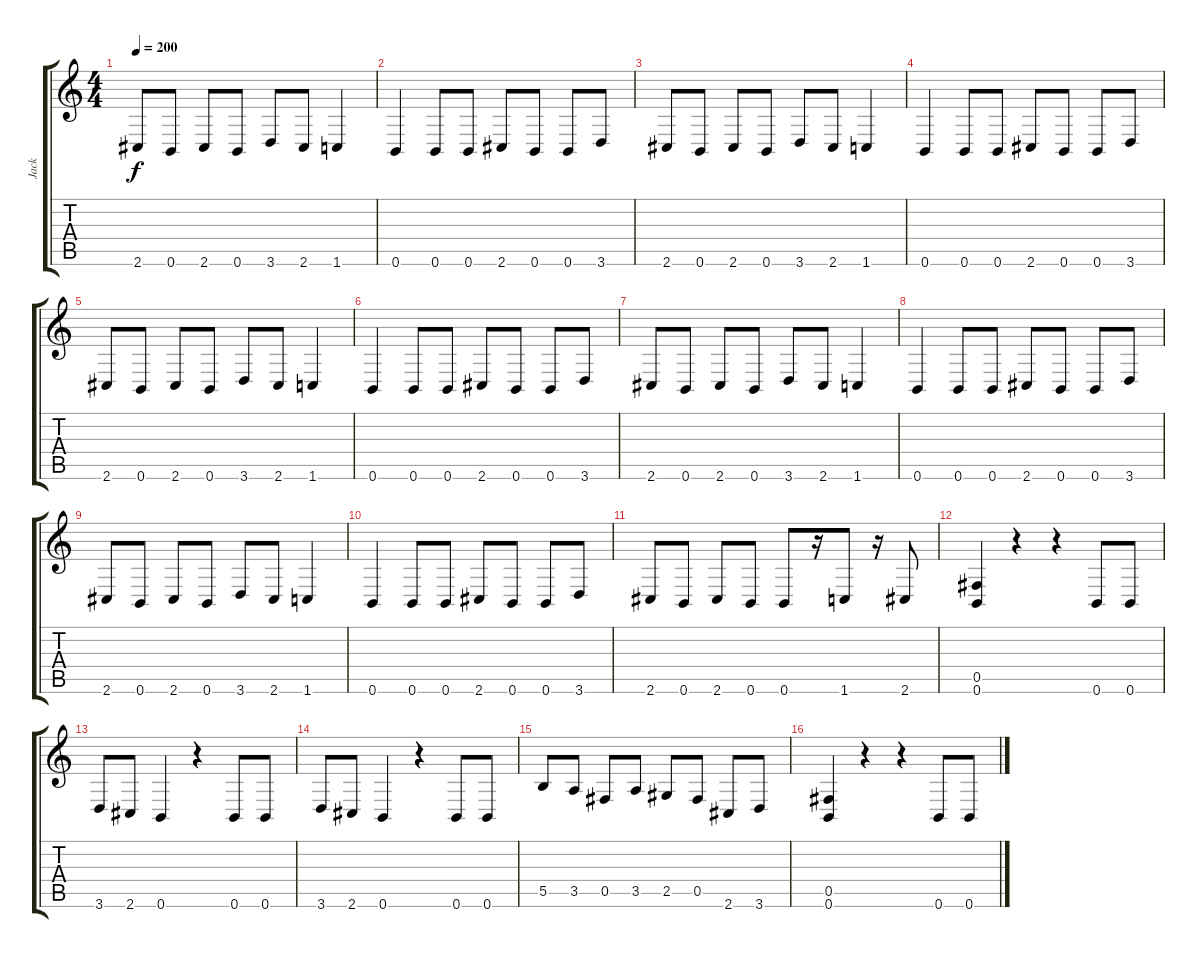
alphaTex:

\track ("Jack" "Jack") {instrument distortionguitar}
\staff {score tabs}
\tuning (Db4 Ab3 E3 B2 Gb2 B1) {hide}
\ts (4 4)
\tempo 200
\clef g2
\ks c
2.6.8{dy f} 0.6.8 2.6.8 0.6.8 3.6.8 2.6.8 1.6.4 |
0.6.4 0.6.8 0.6.8 2.6.8 0.6.8 0.6.8 3.6.8 |
2.6.8 0.6.8 2.6.8 0.6.8 3.6.8 2.6.8 1.6.4 |
0.6.4 0.6.8 0.6.8 2.6.8 0.6.8 0.6.8 3.6.8 |
2.6.8 0.6.8 2.6.8 0.6.8 3.6.8 2.6.8 1.6.4 |
0.6.4 0.6.8 0.6.8 2.6.8 0.6.8 0.6.8 3.6.8 |
2.6.8 0.6.8 2.6.8 0.6.8 3.6.8 2.6.8 1.6.4 |
0.6.4 0.6.8 0.6.8 2.6.8 0.6.8 0.6.8 3.6.8 |
2.6.8 0.6.8 2.6.8 0.6.8 3.6.8 2.6.8 1.6.4 |
0.6.4 0.6.8 0.6.8 2.6.8 0.6.8 0.6.8 3.6.8 |
2.6.8 0.6.8 2.6.8 0.6.8 0.6.8 r.16 1.6.8 r.16 2.6.8 |
(0.5 0.6).4 r.4 r.4 0.6.8 0.6.8 |
3.6.8 2.6.8 0.6.4 r.4 0.6.8 0.6.8 |
3.6.8 2.6.8 0.6.4 r.4 0.6.8 0.6.8 |
5.5.8 3.5.8 0.5.8 3.5.8 2.5.8 0.5.8 2.6.8 3.6.8 |
(0.5 0.6).4 r.4 r.4 0.6.8 0.6.8
